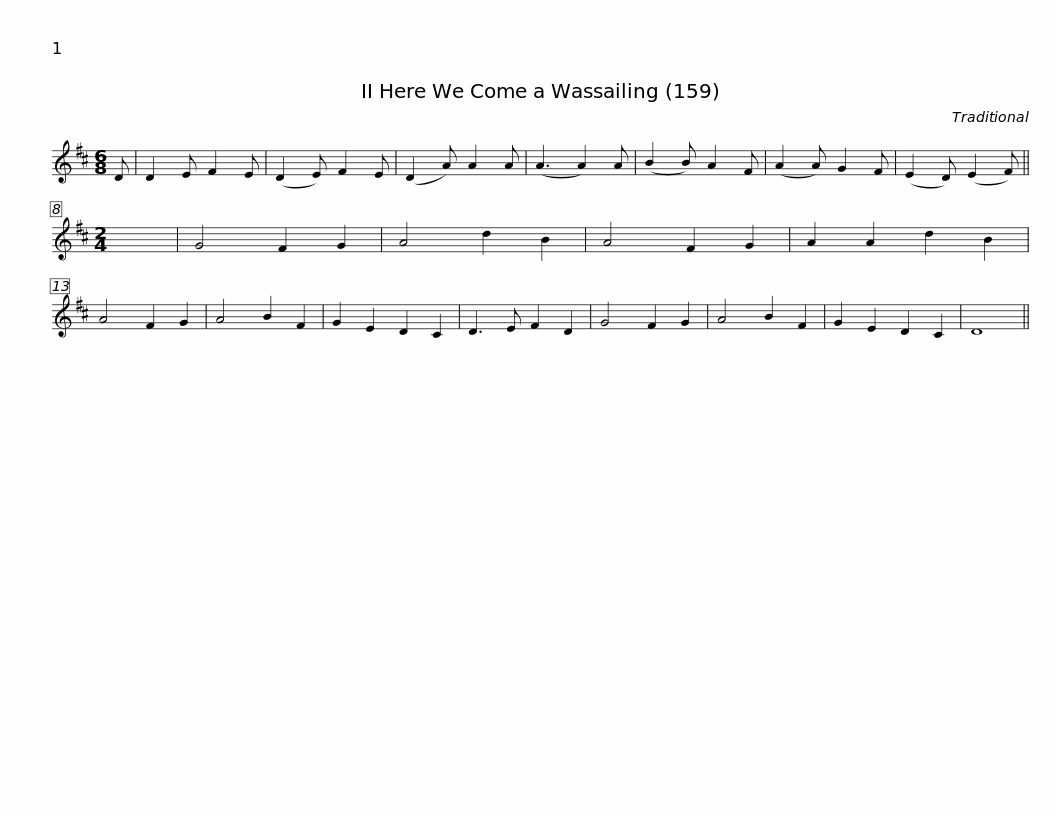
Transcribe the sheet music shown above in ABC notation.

X:1
L:1/8
M:6/8
I:linebreak $
K:D
V:1 treble
V:1
 D | D2 E F2 E | (D2 E) F2 E | (D2 A) A2 A | (A3 A2) A | %5
 (B2 B) A2 F | (A2 A) G2 F | (E2 D) (E2 F) ||[M:2/4] x4 | G4 F2 G2 |$ %10
 A4 d2 B2 | A4 F2 G2 | A2 A2 d2 B2 | A4 F2 G2 | A4 B2 F2 | %15
 G2 E2 D2 C2 | D3 E F2 D2 | G4 F2 G2 | A4 B2 F2 | G2 E2 D2 C2 | %20
 D8 || %21
